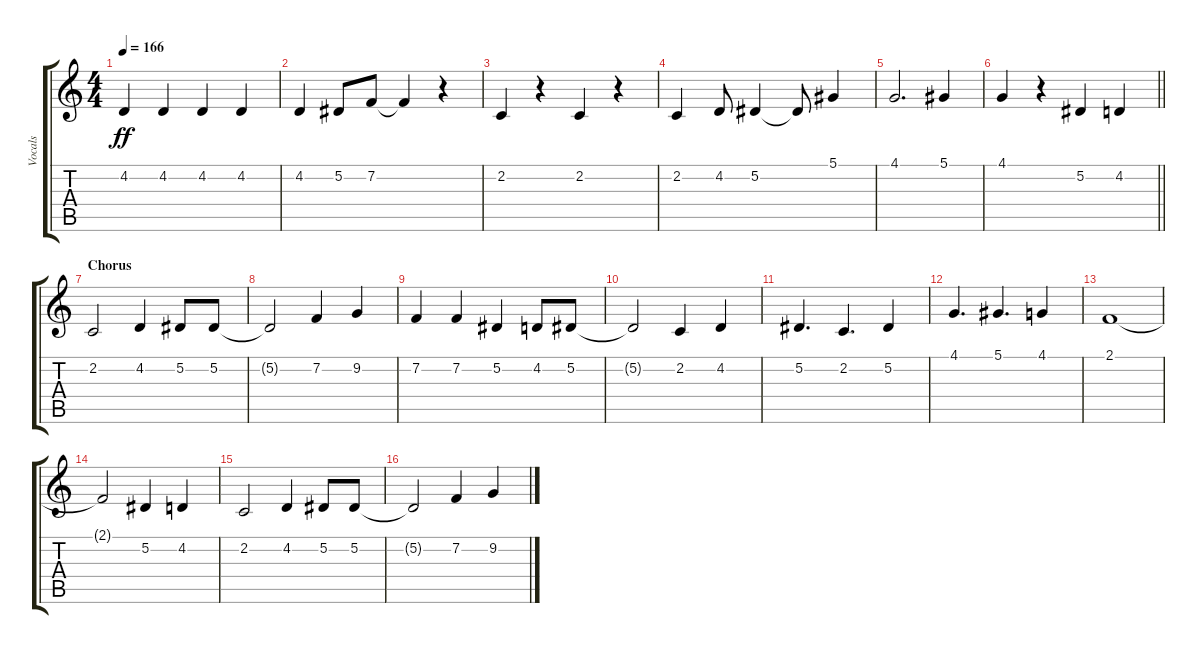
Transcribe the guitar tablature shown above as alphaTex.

\track ("Vocals" "Vocals") {instrument oboe}
\staff {score tabs}
\tuning (Eb4 Bb3 Gb3 Db3 Ab2 Eb2) {hide}
\ts (4 4)
\tempo 166
\clef g2
\ks c
4.2.4{dy ff} 4.2.4 4.2.4 4.2.4 |
4.2.4 5.2.8 7.2.8 7.2{t}.4 r.4 |
2.2.4 r.4 2.2.4 r.4 |
2.2.4 4.2.8 5.2.4 5.2{t}.8 5.1.4 |
4.1.2{d} 5.1.4 |
\barLineRight lightlight
4.1.4 r.4 5.2.4 4.2.4 |
\section ("" "Chorus")
2.2.2 4.2.4 5.2.8 5.2.8 |
5.2{t}.2 7.2.4 9.2.4 |
7.2.4 7.2.4 5.2.4 4.2.8 5.2.8 |
5.2{t}.2 2.2.4 4.2.4 |
5.2.4{d} 2.2.4{d} 5.2.4 |
4.1.4{d} 5.1.4{d} 4.1.4 |
2.1.1 |
2.1{t}.2 5.2.4 4.2.4 |
2.2.2 4.2.4 5.2.8 5.2.8 |
5.2{t}.2 7.2.4 9.2.4
